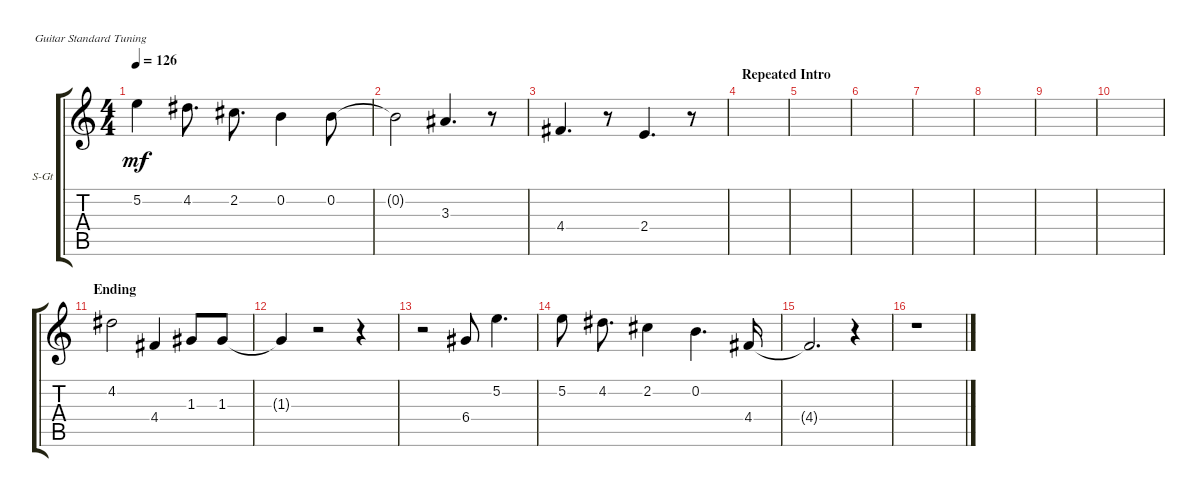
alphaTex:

\defaultSystemsLayout 4
\bracketExtendMode groupsimilarinstruments
\firstSystemTrackNameOrientation horizontal
\otherSystemsTrackNameOrientation horizontal
\track ("Vocal" "S-Gt") {instrument acousticguitarsteel}
\staff {score tabs}
\tuning (E4 B3 G3 D3 A2 E2)
\ts (4 4)
\tempo 126
\clef g2
\ks c
5.2{t}.4{dy mf} 4.2.8{d beam split} 2.2.8{d} 0.2.4 0.2.8 |
0.2{t}.2 3.3.4{d} r.8 |
4.4.4{d} r.8 2.4.4{d} r.8 |
\section ("" "Repeated Intro")
|
|
|
|
|
|
|
\section ("" "Ending")
4.2.2 4.4.4 1.3.8 1.3.8 |
1.3{t}.4 r.2 r.4 |
r.2 6.4.8 5.2.4{d} |
5.2.8{beam split} 4.2.8{d} 2.2.4 0.2.4{d} 4.4.16 |
4.4{t}.2{d} r.4 |
r.1
